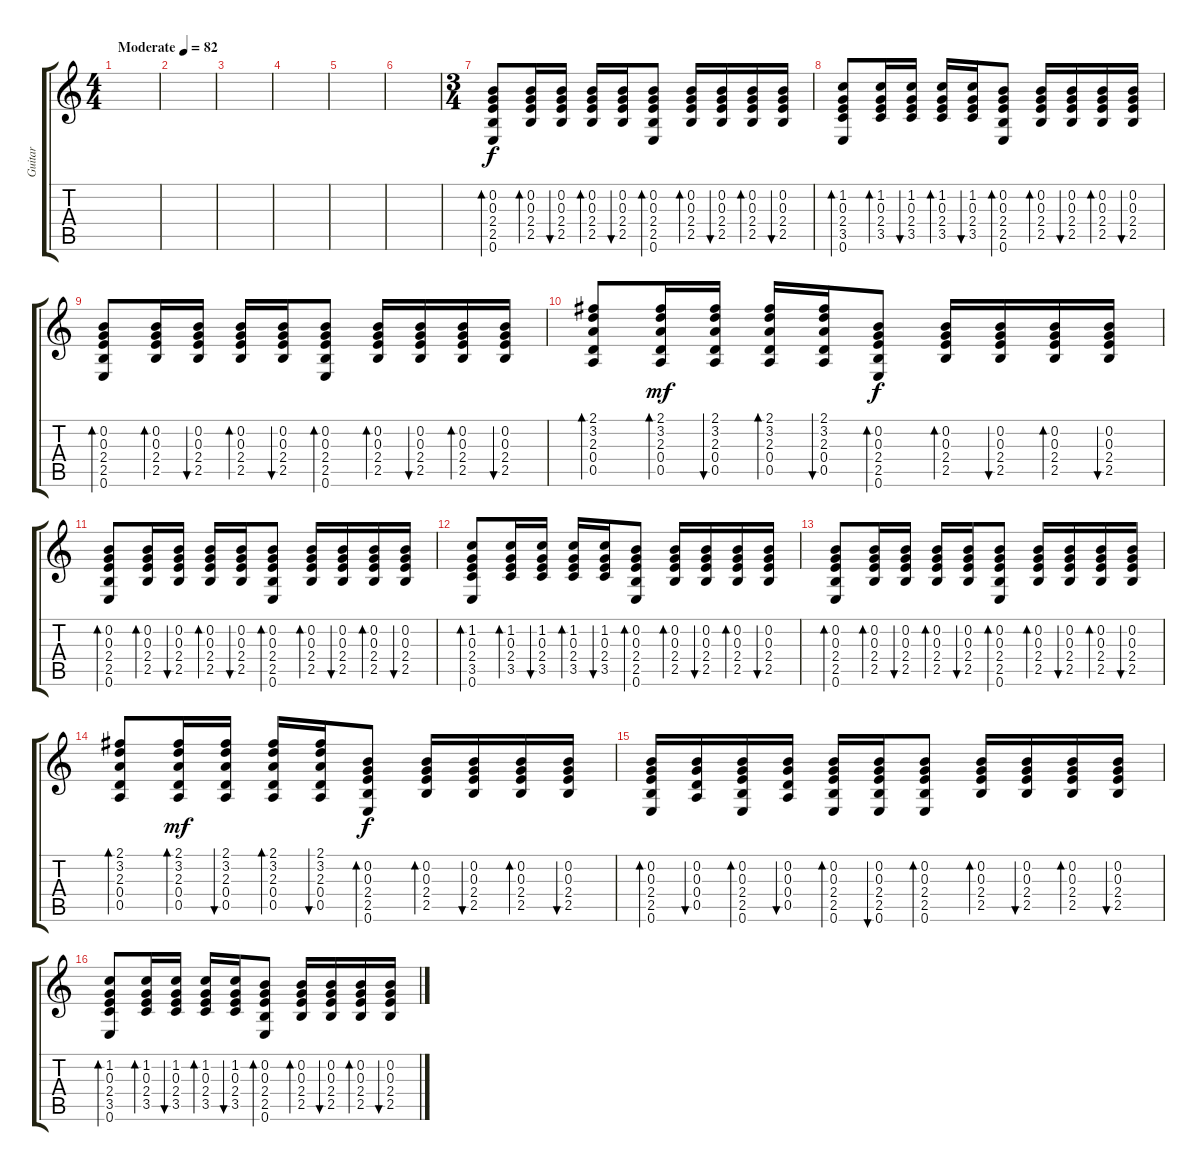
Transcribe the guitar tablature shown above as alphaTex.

\track ("Guitar " "Guitar ") {instrument acousticguitarsteel}
\staff {score tabs}
\tuning (E4 B3 G3 D3 A2 E2) {hide}
\ts (4 4)
\tempo (82 "Moderate")
\clef g2
\ks c
|
|
|
|
|
|
\ts (3 4)
(0.2 0.3 2.4 2.5 0.6).8{bd 60} (0.2 0.3 2.4 2.5).16{bd 60} (0.2 0.3 2.4 2.5).16{bu 60} (0.2 0.3 2.4 2.5).16{bd 60} (0.2 0.3 2.4 2.5).16{bu 60} (0.2 0.3 2.4 2.5 0.6).8{bd 60} (0.2 0.3 2.4 2.5).16{bd 60} (0.2 0.3 2.4 2.5).16{bu 60} (0.2 0.3 2.4 2.5).16{bd 60} (0.2 0.3 2.4 2.5).16{bu 60} |
(1.2 0.3 2.4 3.5 0.6).8{bd 60} (1.2 0.3 2.4 3.5).16{bd 60} (1.2 0.3 2.4 3.5).16{bu 60} (1.2 0.3 2.4 3.5).16{bd 60} (1.2 0.3 2.4 3.5).16{bu 60} (0.2 0.3 2.4 2.5 0.6).8{bd 60} (0.2 0.3 2.4 2.5).16{bd 60} (0.2 0.3 2.4 2.5).16{bu 60} (0.2 0.3 2.4 2.5).16{bd 60} (0.2 0.3 2.4 2.5).16{bu 60} |
(0.2 0.3 2.4 2.5 0.6).8{bd 60} (0.2 0.3 2.4 2.5).16{bd 60} (0.2 0.3 2.4 2.5).16{bu 60} (0.2 0.3 2.4 2.5).16{bd 60} (0.2 0.3 2.4 2.5).16{bu 60} (0.2 0.3 2.4 2.5 0.6).8{bd 60} (0.2 0.3 2.4 2.5).16{bd 60} (0.2 0.3 2.4 2.5).16{bu 60} (0.2 0.3 2.4 2.5).16{bd 60} (0.2 0.3 2.4 2.5).16{bu 60} |
(2.1 3.2 2.3 0.4 0.5).8{bd 60} (2.1 3.2 2.3 0.4 0.5).16{bd 60 dy mf} (2.1 3.2 2.3 0.4 0.5).16{bu 60} (2.1 3.2 2.3 0.4 0.5).16{bd 60} (2.1 3.2 2.3 0.4 0.5).16{bu 60} (0.2 0.3 2.4 2.5 0.6).8{bd 60 dy f} (0.2 0.3 2.4 2.5).16{bd 60} (0.2 0.3 2.4 2.5).16{bu 60} (0.2 0.3 2.4 2.5).16{bd 60} (0.2 0.3 2.4 2.5).16{bu 60} |
(0.2 0.3 2.4 2.5 0.6).8{bd 60} (0.2 0.3 2.4 2.5).16{bd 60} (0.2 0.3 2.4 2.5).16{bu 60} (0.2 0.3 2.4 2.5).16{bd 60} (0.2 0.3 2.4 2.5).16{bu 60} (0.2 0.3 2.4 2.5 0.6).8{bd 60} (0.2 0.3 2.4 2.5).16{bd 60} (0.2 0.3 2.4 2.5).16{bu 60} (0.2 0.3 2.4 2.5).16{bd 60} (0.2 0.3 2.4 2.5).16{bu 60} |
(1.2 0.3 2.4 3.5 0.6).8{bd 60} (1.2 0.3 2.4 3.5).16{bd 60} (1.2 0.3 2.4 3.5).16{bu 60} (1.2 0.3 2.4 3.5).16{bd 60} (1.2 0.3 2.4 3.5).16{bu 60} (0.2 0.3 2.4 2.5 0.6).8{bd 60} (0.2 0.3 2.4 2.5).16{bd 60} (0.2 0.3 2.4 2.5).16{bu 60} (0.2 0.3 2.4 2.5).16{bd 60} (0.2 0.3 2.4 2.5).16{bu 60} |
(0.2 0.3 2.4 2.5 0.6).8{bd 60} (0.2 0.3 2.4 2.5).16{bd 60} (0.2 0.3 2.4 2.5).16{bu 60} (0.2 0.3 2.4 2.5).16{bd 60} (0.2 0.3 2.4 2.5).16{bu 60} (0.2 0.3 2.4 2.5 0.6).8{bd 60} (0.2 0.3 2.4 2.5).16{bd 60} (0.2 0.3 2.4 2.5).16{bu 60} (0.2 0.3 2.4 2.5).16{bd 60} (0.2 0.3 2.4 2.5).16{bu 60} |
(2.1 3.2 2.3 0.4 0.5).8{bd 60} (2.1 3.2 2.3 0.4 0.5).16{bd 60 dy mf} (2.1 3.2 2.3 0.4 0.5).16{bu 60} (2.1 3.2 2.3 0.4 0.5).16{bd 60} (2.1 3.2 2.3 0.4 0.5).16{bu 60} (0.2 0.3 2.4 2.5 0.6).8{bd 60 dy f} (0.2 0.3 2.4 2.5).16{bd 60} (0.2 0.3 2.4 2.5).16{bu 60} (0.2 0.3 2.4 2.5).16{bd 60} (0.2 0.3 2.4 2.5).16{bu 60} |
(0.2 0.3 2.4 2.5 0.6).16{bd 60} (0.2 0.3 0.4 0.5).16{bu 60} (0.2 0.3 2.4 2.5 0.6).16{bd 60} (0.2 0.3 0.4 0.5).16{bu 60} (0.2 0.3 2.4 2.5 0.6).16{bd 60} (0.2 0.3 2.4 2.5 0.6).16{bu 60} (0.2 0.3 2.4 2.5 0.6).8{bd 60} (0.2 0.3 2.4 2.5).16{bd 60} (0.2 0.3 2.4 2.5).16{bu 60} (0.2 0.3 2.4 2.5).16{bd 60} (0.2 0.3 2.4 2.5).16{bu 60} |
(1.2 0.3 2.4 3.5 0.6).8{bd 60} (1.2 0.3 2.4 3.5).16{bd 60} (1.2 0.3 2.4 3.5).16{bu 60} (1.2 0.3 2.4 3.5).16{bd 60} (1.2 0.3 2.4 3.5).16{bu 60} (0.2 0.3 2.4 2.5 0.6).8{bd 60} (0.2 0.3 2.4 2.5).16{bd 60} (0.2 0.3 2.4 2.5).16{bu 60} (0.2 0.3 2.4 2.5).16{bd 60} (0.2 0.3 2.4 2.5).16{bu 60}
